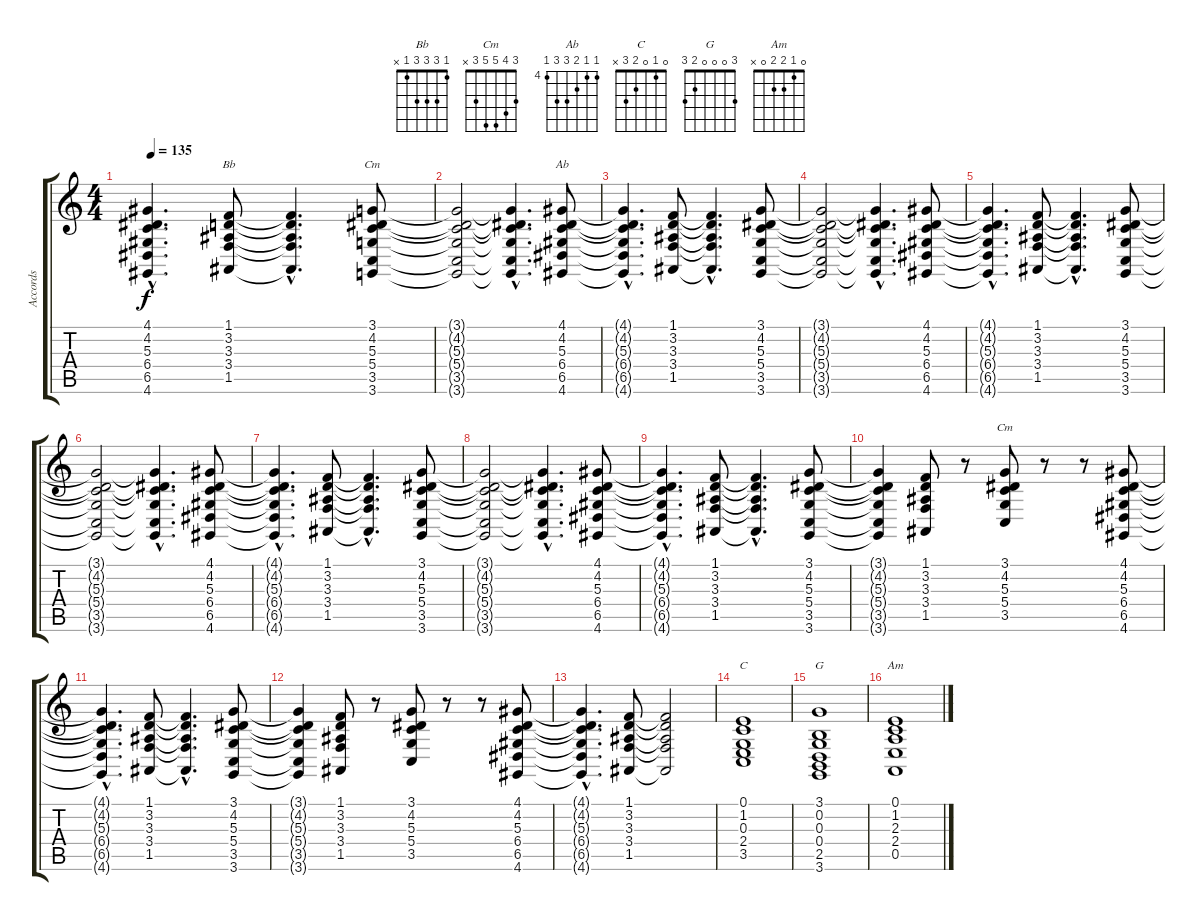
\track ("Accords" "Accords") {instrument stringensemble1}
\staff {score tabs}
\tuning (E4 B3 G3 D3 A2 E2) {hide}
\chord ("Bb" 1 3 3 3 1 x)
\chord ("Cm" 3 4 5 5 3 3)
\chord ("Ab" 4 4 5 6 6 4) {firstfret 4}
\chord ("Cm" 3 4 5 5 3 x)
\chord ("C" 0 1 0 2 3 x)
\chord ("G" 3 0 0 0 2 3)
\chord ("Am" 0 1 2 2 0 x)
\ts (4 4)
\tempo 135
\clef g2
\ks c
(4.1{hac t} 4.2{hac t} 5.3{hac t} 6.4{hac t} 6.5{hac t} 4.6{hac t}).4{d dy f} (1.1 3.2 3.3 3.4 1.5).8{ch "Bb"} (1.1{hac t} 3.2{hac t} 3.3{hac t} 3.4{hac t} 1.5{hac t}).4{d} (3.1 4.2 5.3 5.4 3.5 3.6).8{ch "Cm"} |
(3.1{t} 4.2{t} 5.3{t} 5.4{t} 3.5{t} 3.6{t}).2 (3.1{hac t} 4.2{hac t} 5.3{hac t} 5.4{hac t} 3.5{hac t} 3.6{hac t}).4{d} (4.1 4.2 5.3 6.4 6.5 4.6).8{ch "Ab"} |
(4.1{hac t} 4.2{hac t} 5.3{hac t} 6.4{hac t} 6.5{hac t} 4.6{hac t}).4{d} (1.1 3.2 3.3 3.4 1.5).8 (1.1{hac t} 3.2{hac t} 3.3{hac t} 3.4{hac t} 1.5{hac t}).4{d} (3.1 4.2 5.3 5.4 3.5 3.6).8 |
(3.1{t} 4.2{t} 5.3{t} 5.4{t} 3.5{t} 3.6{t}).2 (3.1{hac t} 4.2{hac t} 5.3{hac t} 5.4{hac t} 3.5{hac t} 3.6{hac t}).4{d} (4.1 4.2 5.3 6.4 6.5 4.6).8 |
(4.1{hac t} 4.2{hac t} 5.3{hac t} 6.4{hac t} 6.5{hac t} 4.6{hac t}).4{d} (1.1 3.2 3.3 3.4 1.5).8 (1.1{hac t} 3.2{hac t} 3.3{hac t} 3.4{hac t} 1.5{hac t}).4{d} (3.1 4.2 5.3 5.4 3.5 3.6).8 |
(3.1{t} 4.2{t} 5.3{t} 5.4{t} 3.5{t} 3.6{t}).2 (3.1{hac t} 4.2{hac t} 5.3{hac t} 5.4{hac t} 3.5{hac t} 3.6{hac t}).4{d} (4.1 4.2 5.3 6.4 6.5 4.6).8 |
(4.1{hac t} 4.2{hac t} 5.3{hac t} 6.4{hac t} 6.5{hac t} 4.6{hac t}).4{d} (1.1 3.2 3.3 3.4 1.5).8 (1.1{hac t} 3.2{hac t} 3.3{hac t} 3.4{hac t} 1.5{hac t}).4{d} (3.1 4.2 5.3 5.4 3.5 3.6).8 |
(3.1{t} 4.2{t} 5.3{t} 5.4{t} 3.5{t} 3.6{t}).2 (3.1{hac t} 4.2{hac t} 5.3{hac t} 5.4{hac t} 3.5{hac t} 3.6{hac t}).4{d} (4.1 4.2 5.3 6.4 6.5 4.6).8 |
(4.1{hac t} 4.2{hac t} 5.3{hac t} 6.4{hac t} 6.5{hac t} 4.6{hac t}).4{d} (1.1 3.2 3.3 3.4 1.5).8 (1.1{hac t} 3.2{hac t} 3.3{hac t} 3.4{hac t} 1.5{hac t}).4{d} (3.1 4.2 5.3 5.4 3.5 3.6).8 |
(3.1{t} 4.2{t} 5.3{t} 5.4{t} 3.5{t} 3.6{t}).4 (1.1 3.2 3.3 3.4 1.5).8 r.8 (3.1 4.2 5.3 5.4 3.5).8{ch "Cm"} r.8 r.8 (4.1 4.2 5.3 6.4 6.5 4.6).8 |
(4.1{hac t} 4.2{hac t} 5.3{hac t} 6.4{hac t} 6.5{hac t} 4.6{hac t}).4{d} (1.1 3.2 3.3 3.4 1.5).8 (1.1{hac t} 3.2{hac t} 3.3{hac t} 3.4{hac t} 1.5{hac t}).4{d} (3.1 4.2 5.3 5.4 3.5 3.6).8 |
(3.1{t} 4.2{t} 5.3{t} 5.4{t} 3.5{t} 3.6{t}).4 (1.1 3.2 3.3 3.4 1.5).8 r.8 (3.1 4.2 5.3 5.4 3.5).8 r.8 r.8 (4.1 4.2 5.3 6.4 6.5 4.6).8 |
(4.1{hac t} 4.2{hac t} 5.3{hac t} 6.4{hac t} 6.5{hac t} 4.6{hac t}).4{d} (1.1 3.2 3.3 3.4 1.5).8 (1.1{t} 3.2{t} 3.3{t} 3.4{t} 1.5{t}).2 |
(0.1 1.2 0.3 2.4 3.5).1{ch "C"} |
(3.1 0.2 0.3 0.4 2.5 3.6).1{ch "G"} |
(0.1 1.2 2.3 2.4 0.5).1{ch "Am"}
